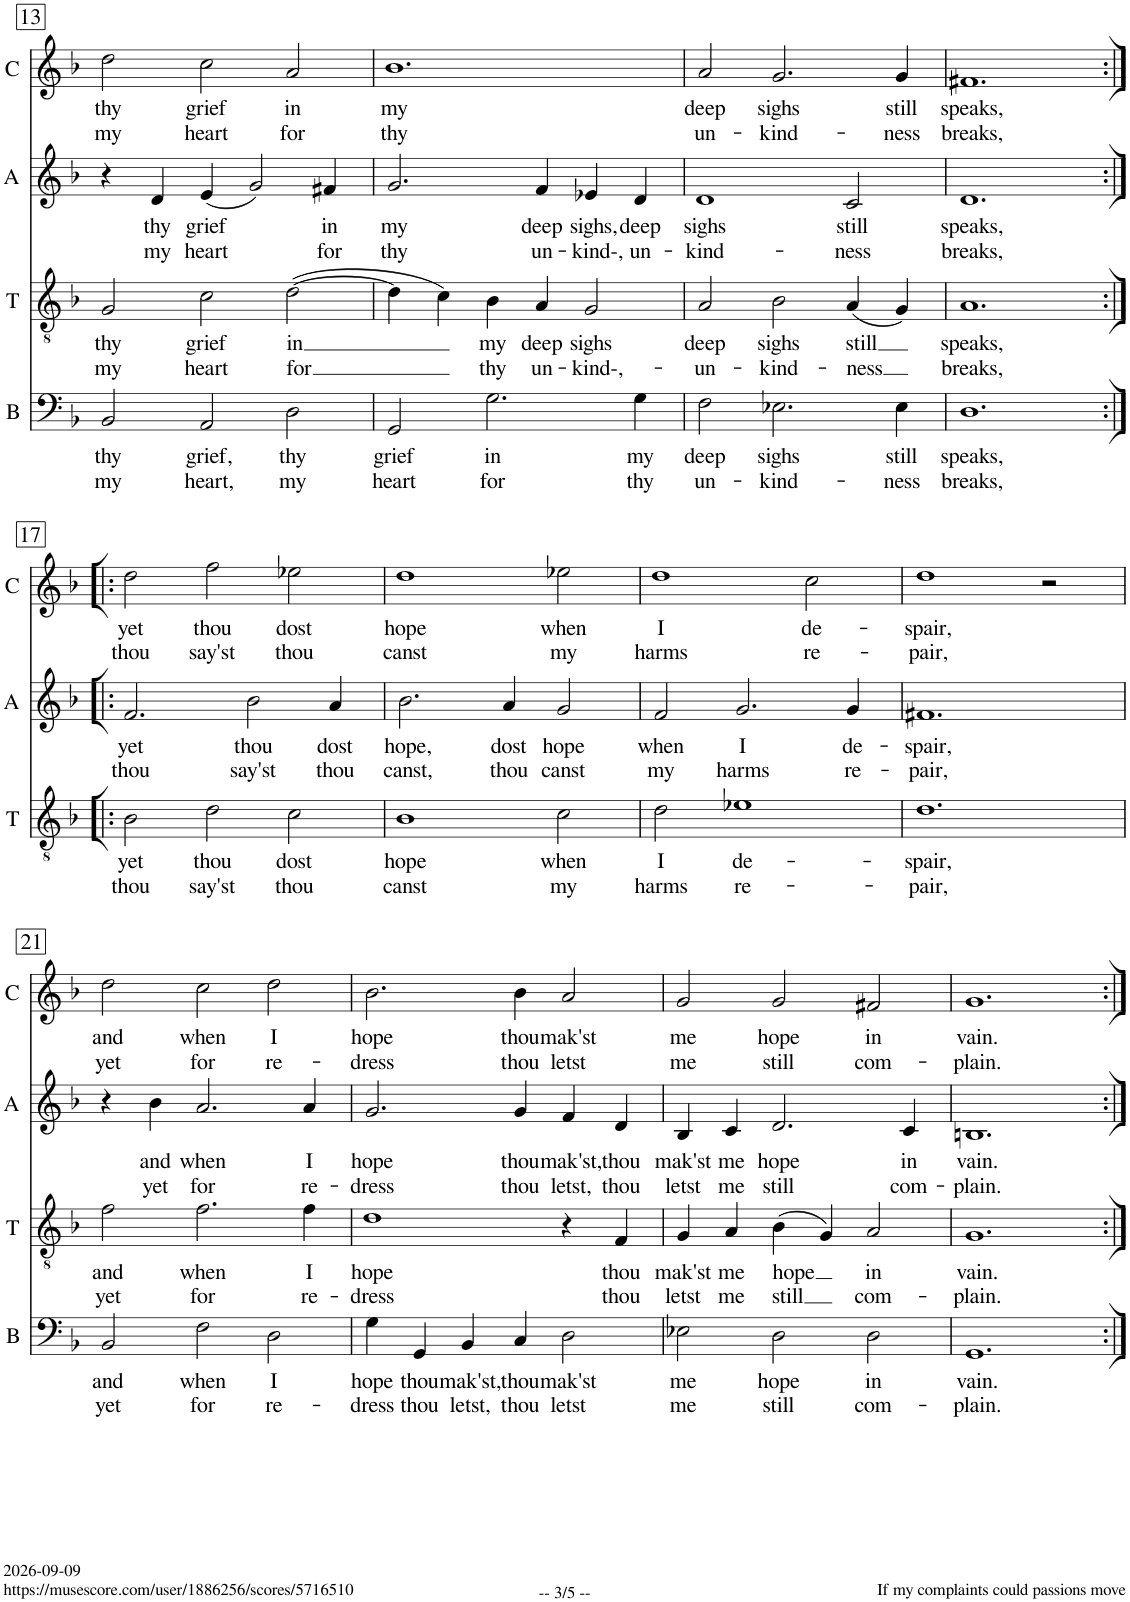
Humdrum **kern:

**kern	**text	**text	**kern	**text	**text	**kern	**text	**text	**kern	**text	**text
*part4	*part4	*part4	*part3	*part3	*part3	*part2	*part2	*part2	*part1	*part1	*part1
*staff4	*staff4	*staff4	*staff3	*staff3	*staff3	*staff2	*staff2	*staff2	*staff1	*staff1	*staff1
*I"Bassus	*	*	*I"Tenor	*	*	*I"Altus	*	*	*I"Cantus	*	*
*I'B	*	*	*I'T	*	*	*I'A	*	*	*I'C	*	*
!!LO:PB:g=z
*clefF4	*	*	*clefGv2	*	*	*clefG2	*	*	*clefG2	*	*
*	*	*	*	*	*	*Trd1c2	*	*	*	*	*
*k[b-]	*	*	*k[b-]	*	*	*k[b-]	*	*	*k[b-]	*	*
*M3/2	*	*	*M3/2	*	*	*M3/2	*	*	*M3/2	*	*
=13	=13	=13	=13	=13	=13	=13	=13	=13	=13	=13	=13
!	!LO:LY:b	!LO:LY:b	!	!LO:LY:b	!LO:LY:b	!	!	!	!	!LO:LY:b	!LO:LY:b
2BB-/	thy	my	2G/	thy	my	4r	.	.	2dd\	thy	my
!	!	!	!	!	!	!	!LO:LY:b	!LO:LY:b	!	!	!
.	.	.	.	.	.	4d/	thy	my	.	.	.
!	!LO:LY:b	!LO:LY:b	!	!LO:LY:b	!LO:LY:b	!	!LO:LY:b	!LO:LY:b	!	!LO:LY:b	!LO:LY:b
2AA/	grief,	heart,	2c\	grief	heart	(4e/	grief	heart	2cc\	grief	heart
.	.	.	.	.	.	2g/)	.	.	.	.	.
!	!LO:LY:b	!LO:LY:b	!	!LO:LY:b	!LO:LY:b	!	!	!	!	!LO:LY:b	!LO:LY:b
2D\	thy	my	([2d\	in	for	.	.	.	2a/	in	for
!	!	!	!	!	!	!	!LO:LY:b	!LO:LY:b	!	!	!
.	.	.	.	.	.	4f#X/	in	for	.	.	.
=14	=14	=14	=14	=14	=14	=14	=14	=14	=14	=14	=14
!	!LO:LY:b	!LO:LY:b	!	!	!	!	!LO:LY:b	!LO:LY:b	!	!LO:LY:b	!LO:LY:b
2GG/	grief	heart	4d\]	.	.	2.g/	my	thy	1.b-	my	thy
.	.	.	4c\)	.	.	.	.	.	.	.	.
!	!LO:LY:b	!LO:LY:b	!	!LO:LY:b	!LO:LY:b	!	!	!	!	!	!
2.G\	in	for	4B-\	my	thy	.	.	.	.	.	.
!	!	!	!	!LO:LY:b	!LO:LY:b	!	!LO:LY:b	!LO:LY:b	!	!	!
.	.	.	4A/	deep	un-	4f/	deep	un-	.	.	.
!	!	!	!	!LO:LY:b	!LO:LY:b	!	!LO:LY:b	!LO:LY:b	!	!	!
.	.	.	2G/	sighs	-kind-,-	4e-X/	sighs,	-kind-,	.	.	.
!	!LO:LY:b	!LO:LY:b	!	!	!	!	!LO:LY:b	!LO:LY:b	!	!	!
4G\	my	thy	.	.	.	4d/	deep	un-	.	.	.
=15	=15	=15	=15	=15	=15	=15	=15	=15	=15	=15	=15
!	!LO:LY:b	!LO:LY:b	!	!LO:LY:b	!LO:LY:b	!	!LO:LY:b	!LO:LY:b	!	!LO:LY:b	!LO:LY:b
2F\	deep	un-	2A/	deep	un-	1d	sighs	kind-	2a/	deep	un-
!	!LO:LY:b	!LO:LY:b	!	!LO:LY:b	!LO:LY:b	!	!	!	!	!LO:LY:b	!LO:LY:b
2.E-X\	sighs	-kind-	2B-\	sighs	-kind-	.	.	.	2.g/	sighs	-kind-
!	!	!	!	!LO:LY:b	!LO:LY:b	!	!LO:LY:b	!LO:LY:b	!	!	!
.	.	.	(4A/	still	-ness	2c/	still	-ness	.	.	.
!	!LO:LY:b	!LO:LY:b	!	!	!	!	!	!	!	!LO:LY:b	!LO:LY:b
4E-\	still	-ness	4G/)	.	.	.	.	.	4g/	still	-ness
=16	=16	=16	=16	=16	=16	=16	=16	=16	=16	=16	=16
!	!LO:LY:b	!LO:LY:b	!	!LO:LY:b	!LO:LY:b	!	!LO:LY:b	!LO:LY:b	!	!LO:LY:b	!LO:LY:b
1.D	speaks,	breaks,	1.A	speaks,	breaks,	1.d	speaks,	breaks,	1.f#X	speaks,	breaks,
!!LO:LB:g=z
=17:|!|:	=17:|!|:	=17:|!|:	=17:|!|:	=17:|!|:	=17:|!|:	=17:|!|:	=17:|!|:	=17:|!|:	=17:|!|:	=17:|!|:	=17:|!|:
!	!	!	!	!LO:LY:b	!LO:LY:b	!	!LO:LY:b	!LO:LY:b	!	!LO:LY:b	!LO:LY:b
1.r	.	.	2B-\	yet	thou	2.f/	yet	thou	2dd\	yet	thou
!	!	!	!	!LO:LY:b	!LO:LY:b	!	!	!	!	!LO:LY:b	!LO:LY:b
.	.	.	2d\	thou	say'st	.	.	.	2ff\	thou	say'st
!	!	!	!	!	!	!	!LO:LY:b	!LO:LY:b	!	!	!
.	.	.	.	.	.	2b-\	thou	say'st	.	.	.
!	!	!	!	!LO:LY:b	!LO:LY:b	!	!	!	!	!LO:LY:b	!LO:LY:b
.	.	.	2c\	dost	thou	.	.	.	2ee-X\	dost	thou
!	!	!	!	!	!	!	!LO:LY:b	!LO:LY:b	!	!	!
.	.	.	.	.	.	4a/	dost	thou	.	.	.
=18	=18	=18	=18	=18	=18	=18	=18	=18	=18	=18	=18
!	!	!	!	!LO:LY:b	!LO:LY:b	!	!LO:LY:b	!LO:LY:b	!	!LO:LY:b	!LO:LY:b
1.r	.	.	1B-	hope	canst	2.b-\	hope,	canst,	1dd	hope	canst
!	!	!	!	!	!	!	!LO:LY:b	!LO:LY:b	!	!	!
.	.	.	.	.	.	4a/	dost	thou	.	.	.
!	!	!	!	!LO:LY:b	!LO:LY:b	!	!LO:LY:b	!LO:LY:b	!	!LO:LY:b	!LO:LY:b
.	.	.	2c\	when	my	2g/	hope	canst	2ee-X\	when	my
=19	=19	=19	=19	=19	=19	=19	=19	=19	=19	=19	=19
!	!	!	!	!LO:LY:b	!LO:LY:b	!	!LO:LY:b	!LO:LY:b	!	!LO:LY:b	!LO:LY:b
1.r	.	.	2d\	I	harms	2f/	when	my	1dd	I	harms
!	!	!	!	!LO:LY:b	!LO:LY:b	!	!LO:LY:b	!LO:LY:b	!	!	!
.	.	.	1e-X	de-	re-	2.g/	I	harms	.	.	.
!	!	!	!	!	!	!	!	!	!	!LO:LY:b	!LO:LY:b
.	.	.	.	.	.	.	.	.	2cc\	de-	re-
!	!	!	!	!	!	!	!LO:LY:b	!LO:LY:b	!	!	!
.	.	.	.	.	.	4g/	de-	re-	.	.	.
=20	=20	=20	=20	=20	=20	=20	=20	=20	=20	=20	=20
!	!	!	!	!LO:LY:b	!LO:LY:b	!	!LO:LY:b	!LO:LY:b	!	!LO:LY:b	!LO:LY:b
1.r	.	.	1.d	-spair,	-pair,	1.f#X	-spair,	-pair,	1dd	-spair,	-pair,
.	.	.	.	.	.	.	.	.	2r	.	.
!!LO:LB:g=z
=21	=21	=21	=21	=21	=21	=21	=21	=21	=21	=21	=21
!	!LO:LY:b	!LO:LY:b	!	!LO:LY:b	!LO:LY:b	!	!	!	!	!LO:LY:b	!LO:LY:b
2BB-/	and	yet	2f\	and	yet	4r	.	.	2dd\	and	yet
!	!	!	!	!	!	!	!LO:LY:b	!LO:LY:b	!	!	!
.	.	.	.	.	.	4b-\	and	yet	.	.	.
!	!LO:LY:b	!LO:LY:b	!	!LO:LY:b	!LO:LY:b	!	!LO:LY:b	!LO:LY:b	!	!LO:LY:b	!LO:LY:b
2F\	when	for	2.f\	when	for	2.a/	when	for	2cc\	when	for
!	!LO:LY:b	!LO:LY:b	!	!	!	!	!	!	!	!LO:LY:b	!LO:LY:b
2D\	I	re-	.	.	.	.	.	.	2dd\	I	re-
!	!	!	!	!LO:LY:b	!LO:LY:b	!	!LO:LY:b	!LO:LY:b	!	!	!
.	.	.	4f\	I	re-	4a/	I	re-	.	.	.
=22	=22	=22	=22	=22	=22	=22	=22	=22	=22	=22	=22
!	!LO:LY:b	!LO:LY:b	!	!LO:LY:b	!LO:LY:b	!	!LO:LY:b	!LO:LY:b	!	!LO:LY:b	!LO:LY:b
4G\	hope	-dress	1d	hope	-dress	2.g/	hope	-dress	2.b-\	hope	-dress
!	!LO:LY:b	!LO:LY:b	!	!	!	!	!	!	!	!	!
4GG/	thou	thou	.	.	.	.	.	.	.	.	.
!	!LO:LY:b	!LO:LY:b	!	!	!	!	!	!	!	!	!
4BB-/	mak'st,	letst,	.	.	.	.	.	.	.	.	.
!	!LO:LY:b	!LO:LY:b	!	!	!	!	!LO:LY:b	!LO:LY:b	!	!LO:LY:b	!LO:LY:b
4C/	thou	thou	.	.	.	4g/	thou	thou	4b-\	thou	thou
!	!LO:LY:b	!LO:LY:b	!	!	!	!	!LO:LY:b	!LO:LY:b	!	!LO:LY:b	!LO:LY:b
2D\	mak'st	letst	4r	.	.	4f/	mak'st,	letst,	2a/	mak'st	letst
!	!	!	!	!LO:LY:b	!LO:LY:b	!	!LO:LY:b	!LO:LY:b	!	!	!
.	.	.	4F/	thou	thou	4d/	thou	thou	.	.	.
=23	=23	=23	=23	=23	=23	=23	=23	=23	=23	=23	=23
!	!LO:LY:b	!LO:LY:b	!	!LO:LY:b	!LO:LY:b	!	!LO:LY:b	!LO:LY:b	!	!LO:LY:b	!LO:LY:b
2E-X\	me	me	4G/	mak'st	letst	4B-/	mak'st	letst	2g/	me	me
!	!	!	!	!LO:LY:b	!LO:LY:b	!	!LO:LY:b	!LO:LY:b	!	!	!
.	.	.	4A/	me	me	4c/	me	me	.	.	.
!	!LO:LY:b	!LO:LY:b	!	!LO:LY:b	!LO:LY:b	!	!LO:LY:b	!LO:LY:b	!	!LO:LY:b	!LO:LY:b
2D\	hope	still	(4B-\	hope	still	2.d/	hope	still	2g/	hope	still
.	.	.	4G/)	.	.	.	.	.	.	.	.
!	!LO:LY:b	!LO:LY:b	!	!LO:LY:b	!LO:LY:b	!	!	!	!	!LO:LY:b	!LO:LY:b
2D\	in	com-	2A/	in	com-	.	.	.	2f#X/	in	com-
!	!	!	!	!	!	!	!LO:LY:b	!LO:LY:b	!	!	!
.	.	.	.	.	.	4c/	in	com-	.	.	.
=24	=24	=24	=24	=24	=24	=24	=24	=24	=24	=24	=24
!	!LO:LY:b	!LO:LY:b	!	!LO:LY:b	!LO:LY:b	!	!LO:LY:b	!LO:LY:b	!	!LO:LY:b	!LO:LY:b
1.GG	vain.	-plain.	1.G	vain.	-plain.	1.Bn	vain.	-plain.	1.g	vain.	-plain.
=:|!	=:|!	=:|!	=:|!	=:|!	=:|!	=:|!	=:|!	=:|!	=:|!	=:|!	=:|!
*-	*-	*-	*-	*-	*-	*-	*-	*-	*-	*-	*-
